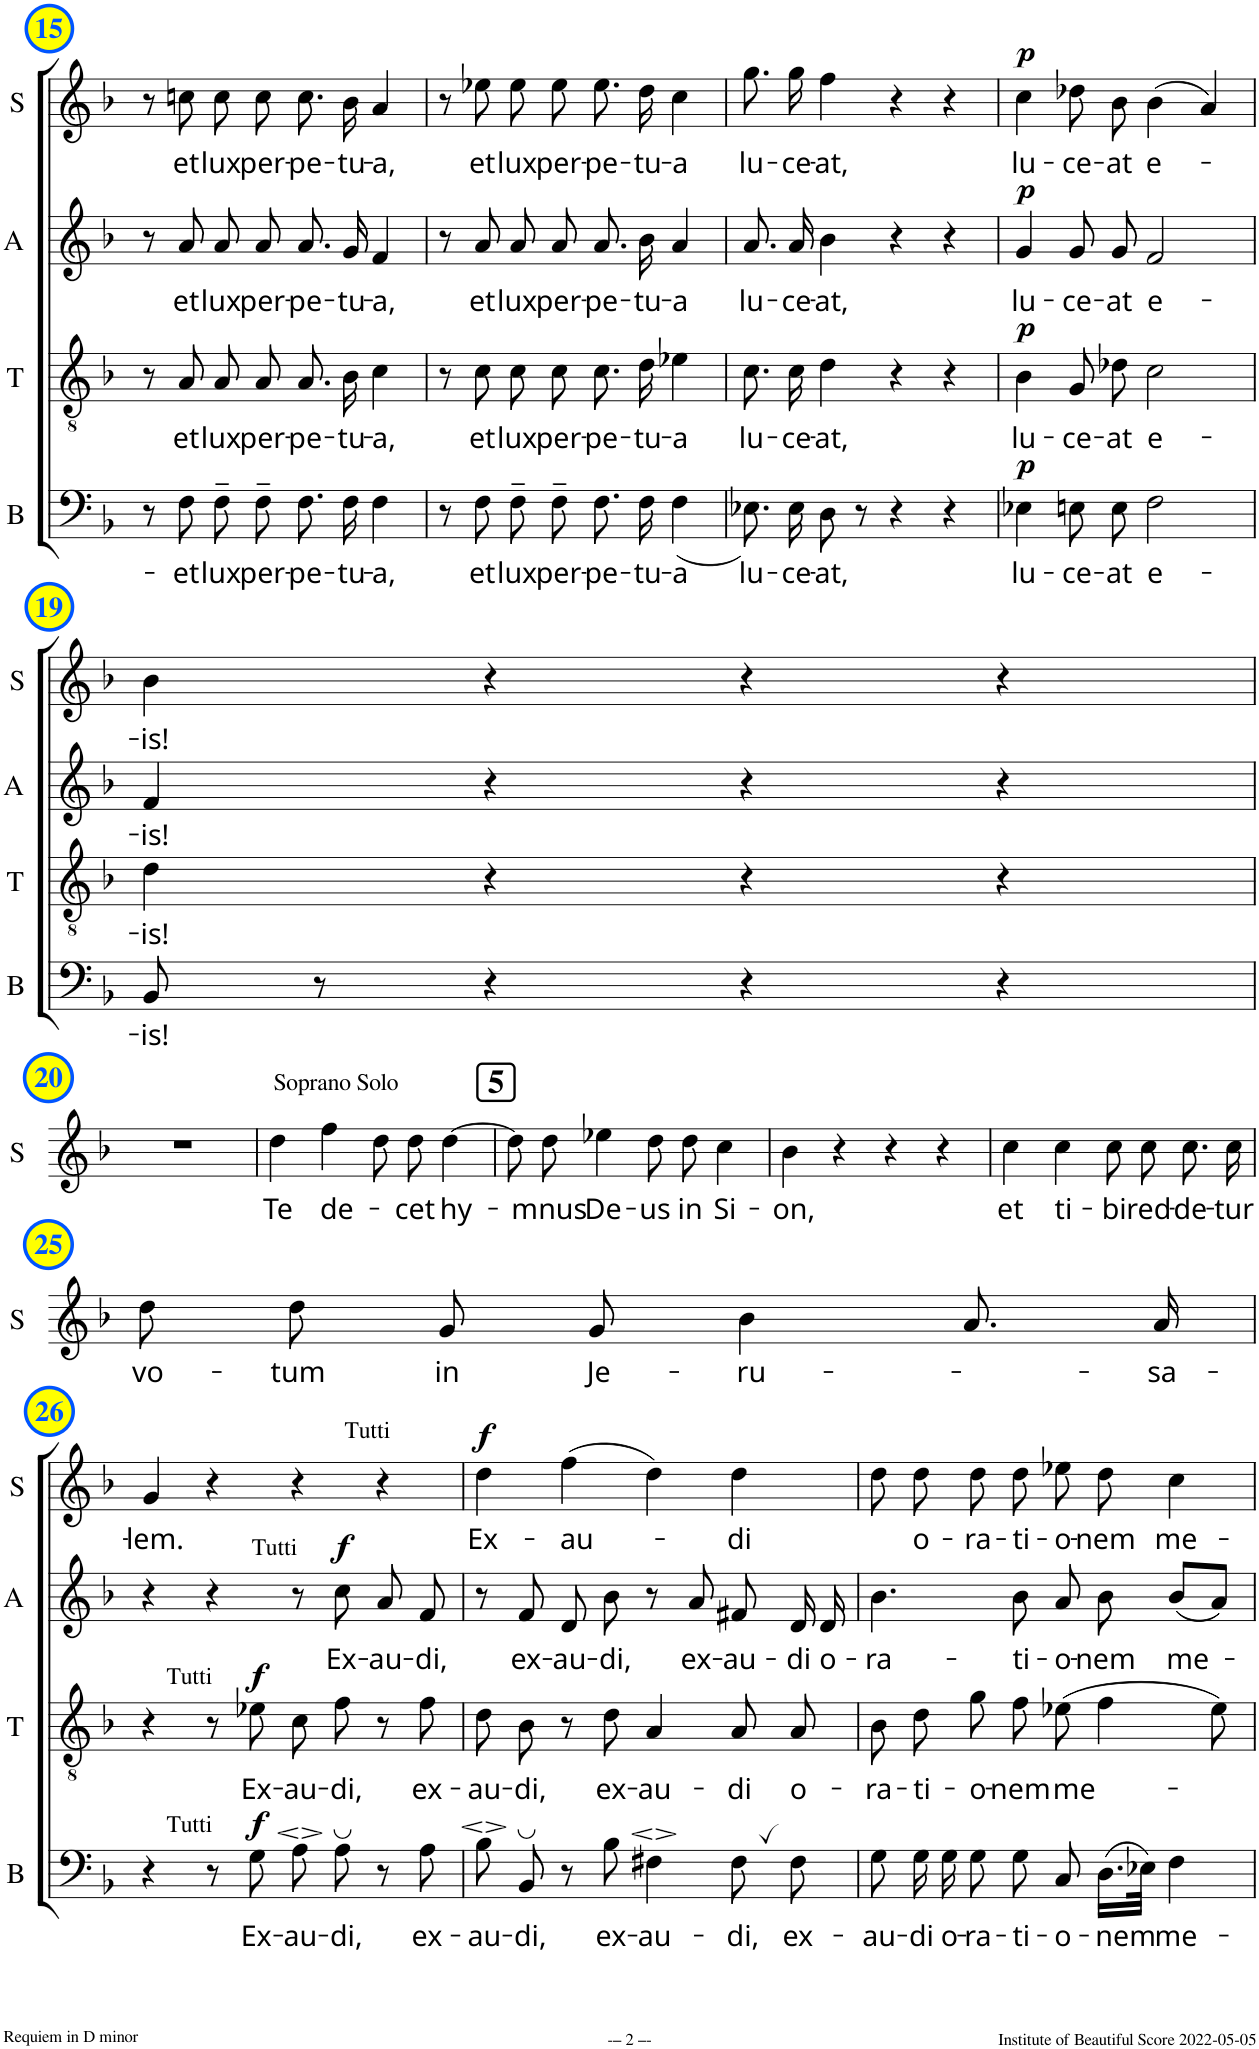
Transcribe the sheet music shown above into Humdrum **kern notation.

**kern	**text	**dynam	**kern	**text	**dynam	**kern	**text	**dynam	**kern	**text	**dynam
*part4	*part4	*part4	*part3	*part3	*part3	*part2	*part2	*part2	*part1	*part1	*part1
*staff4	*staff4	*staff4	*staff3	*staff3	*staff3	*staff2	*staff2	*staff2	*staff1	*staff1	*staff1
*I"B	*	*	*I"T	*	*	*I"A	*	*	*I"S	*	*
*I'B	*	*	*I'T	*	*	*I'A	*	*	*I'S	*	*
!!LO:PB:g=z
*clefF4	*	*	*clefGv2	*	*	*clefG2	*	*	*clefG2	*	*
*	*	*	*	*	*	*Trd1c2	*	*	*	*	*
*k[b-]	*	*	*k[b-]	*	*	*k[b-]	*	*	*k[b-]	*	*
*M4/4	*	*	*M4/4	*	*	*M4/4	*	*	*M4/4	*	*
*met(c)	*	*	*met(c)	*	*	*met(c)	*	*	*met(c)	*	*
=15	=15	=15	=15	=15	=15	=15	=15	=15	=15	=15	=15
8r	.	.	8r	.	.	8r	.	.	8r	.	.
!	!LO:LY:b	!	!	!LO:LY:b	!	!	!LO:LY:b	!	!	!LO:LY:b	!
8F\	-et	.	8A/	et	.	8a/	et	.	8ccn\	et	.
!	!LO:LY:b	!	!	!LO:LY:b	!	!	!LO:LY:b	!	!	!LO:LY:b	!
8F~\	lux	.	8A/L	lux	.	8a/	lux	.	8cc\L	lux	.
!	!LO:LY:b	!	!	!LO:LY:b	!	!	!LO:LY:b	!	!	!LO:LY:b	!
8F~\	per-	.	8A/J	per-	.	8a/	per-	.	8cc\J	per-	.
!	!LO:LY:b	!	!	!LO:LY:b	!	!	!LO:LY:b	!	!	!LO:LY:b	!
8.F\	-pe-	.	8.A/L	-pe-	.	8.a/	-pe-	.	8.cc\L	-pe-	.
!	!LO:LY:b	!	!	!LO:LY:b	!	!	!LO:LY:b	!	!	!LO:LY:b	!
16F\	-tu-	.	16B-/Jk	-tu-	.	16g/	-tu-	.	16b-\Jk	-tu-	.
!	!LO:LY:b	!	!	!LO:LY:b	!	!	!LO:LY:b	!	!	!LO:LY:b	!
4F\	-a,	.	4c\	-a,	.	4f/	-a,	.	4a/	-a,	.
=16	=16	=16	=16	=16	=16	=16	=16	=16	=16	=16	=16
8r	.	.	8r	.	.	8r	.	.	8r	.	.
!	!LO:LY:b	!	!	!LO:LY:b	!	!	!LO:LY:b	!	!	!LO:LY:b	!
8F\	et	.	8c\	et	.	8a/	et	.	8ee-X\	et	.
!	!LO:LY:b	!	!	!LO:LY:b	!	!	!LO:LY:b	!	!	!LO:LY:b	!
8F~\	lux	.	8c\L	lux	.	8a/	lux	.	8ee-\L	lux	.
!	!LO:LY:b	!	!	!LO:LY:b	!	!	!LO:LY:b	!	!	!LO:LY:b	!
8F~\	per-	.	8c\J	per-	.	8a/	per-	.	8ee-\J	per-	.
!	!LO:LY:b	!	!	!LO:LY:b	!	!	!LO:LY:b	!	!	!LO:LY:b	!
8.F\	-pe-	.	8.c\L	-pe-	.	8.a/	-pe-	.	8.ee-\L	-pe-	.
!	!LO:LY:b	!	!	!LO:LY:b	!	!	!LO:LY:b	!	!	!LO:LY:b	!
16F\	-tu-	.	16d\Jk	-tu-	.	16b-\	-tu-	.	16dd\Jk	-tu-	.
!	!LO:LY:b	!	!	!LO:LY:b	!	!	!LO:LY:b	!	!	!LO:LY:b	!
(<4F\	-a	.	4e-X\	-a	.	4a/	-a	.	4cc\	-a	.
=17	=17	=17	=17	=17	=17	=17	=17	=17	=17	=17	=17
!	!LO:LY:b	!	!	!LO:LY:b	!	!	!LO:LY:b	!	!	!LO:LY:b	!
8.E-X\)	lu-	.	8.c\L	lu-	.	8.a/	lu-	.	8.gg\L	lu-	.
!	!LO:LY:b	!	!	!LO:LY:b	!	!	!LO:LY:b	!	!	!LO:LY:b	!
16E-\	-ce-	.	16c\Jk	-ce-	.	16a/	-ce-	.	16gg\Jk	-ce-	.
!	!LO:LY:b	!	!	!LO:LY:b	!	!	!LO:LY:b	!	!	!LO:LY:b	!
8D\	-at,	.	4d\	-at,	.	4b-\	-at,	.	4ff\	-at,	.
8r	.	.	.	.	.	.	.	.	.	.	.
4r	.	.	4r	.	.	4r	.	.	4r	.	.
4r	.	.	4r	.	.	4r	.	.	4r	.	.
=18	=18	=18	=18	=18	=18	=18	=18	=18	=18	=18	=18
!	!LO:LY:b	!LO:DY:a	!	!LO:LY:b	!LO:DY:a	!	!LO:LY:b	!LO:DY:a	!	!LO:LY:b	!LO:DY:a
4E-X\	lu-	p	4B-\	lu-	p	4g/	lu-	p	4cc\	lu-	p
!	!LO:LY:b	!	!	!LO:LY:b	!	!	!LO:LY:b	!	!	!LO:LY:b	!
8En\	-ce-	.	8G\L	-ce-	.	8g/	-ce-	.	8dd-X\L	-ce-	.
!	!LO:LY:b	!	!	!LO:LY:b	!	!	!LO:LY:b	!	!	!LO:LY:b	!
8E\	-at	.	8d-X\J	-at	.	8g/	-at	.	8b-\J	-at	.
!	!LO:LY:b	!	!	!LO:LY:b	!	!	!LO:LY:b	!	!	!LO:LY:b	!
2F\	e-	.	2c\	e-	.	2f/	e-	.	(4b-\	e-	.
.	.	.	.	.	.	.	.	.	4a/)	.	.
!!LO:LB:g=z
=19	=19	=19	=19	=19	=19	=19	=19	=19	=19	=19	=19
!	!LO:LY:b	!	!	!LO:LY:b	!	!	!LO:LY:b	!	!	!LO:LY:b	!
8BB-/	-is!	.	4d\	-is!	.	4f/	-is!	.	4b-\	-is!	.
8r	.	.	.	.	.	.	.	.	.	.	.
4r	.	.	4r	.	.	4r	.	.	4r	.	.
4r	.	.	4r	.	.	4r	.	.	4r	.	.
4r	.	.	4r	.	.	4r	.	.	4r	.	.
!!LO:LB:g=z
=20	=20	=20	=20	=20	=20	=20	=20	=20	=20	=20	=20
1r	.	.	1r	.	.	1r	.	.	1r	.	.
=21	=21	=21	=21	=21	=21	=21	=21	=21	=21	=21	=21
!	!	!	!	!	!	!	!	!	!LO:TX:a:t=Soprano Solo	!	!
!	!	!	!	!	!	!	!	!	!	!LO:LY:b	!
1r	.	.	1r	.	.	1r	.	.	4dd\	Te	.
!	!	!	!	!	!	!	!	!	!	!LO:LY:b	!
.	.	.	.	.	.	.	.	.	4ff\	de-	.
.	.	.	.	.	.	.	.	.	8dd\L	.	.
!	!	!	!	!	!	!	!	!	!	!LO:LY:b	!
.	.	.	.	.	.	.	.	.	8dd\J	-cet	.
!	!	!	!	!	!	!	!	!	!	!LO:LY:b	!
.	.	.	.	.	.	.	.	.	[4dd\	hy-	.
!!LO:REH:place=s1:a:B:cj:fs=14:t=5
=22	=22	=22	=22	=22	=22	=22	=22	=22	=22	=22	=22
1r	.	.	1r	.	.	1r	.	.	8dd\L]	.	.
!	!	!	!	!	!	!	!	!	!	!LO:LY:b	!
.	.	.	.	.	.	.	.	.	8dd\J	-mnus	.
!	!	!	!	!	!	!	!	!	!	!LO:LY:b	!
.	.	.	.	.	.	.	.	.	4ee-X\	De-	.
!	!	!	!	!	!	!	!	!	!	!LO:LY:b	!
.	.	.	.	.	.	.	.	.	8dd\L	-us	.
!	!	!	!	!	!	!	!	!	!	!LO:LY:b	!
.	.	.	.	.	.	.	.	.	8dd\J	in	.
!	!	!	!	!	!	!	!	!	!	!LO:LY:b	!
.	.	.	.	.	.	.	.	.	4cc\	Si-	.
=23	=23	=23	=23	=23	=23	=23	=23	=23	=23	=23	=23
!	!	!	!	!	!	!	!	!	!	!LO:LY:b	!
1r	.	.	1r	.	.	1r	.	.	4b-\	-on,	.
.	.	.	.	.	.	.	.	.	4r	.	.
.	.	.	.	.	.	.	.	.	4r	.	.
.	.	.	.	.	.	.	.	.	4r	.	.
=24	=24	=24	=24	=24	=24	=24	=24	=24	=24	=24	=24
!	!	!	!	!	!	!	!	!	!	!LO:LY:b	!
1r	.	.	1r	.	.	1r	.	.	4cc\	et	.
!	!	!	!	!	!	!	!	!	!	!LO:LY:b	!
.	.	.	.	.	.	.	.	.	4cc\	ti-	.
!	!	!	!	!	!	!	!	!	!	!LO:LY:b	!
.	.	.	.	.	.	.	.	.	8cc\L	-bi	.
!	!	!	!	!	!	!	!	!	!	!LO:LY:b	!
.	.	.	.	.	.	.	.	.	8cc\J	red-	.
!	!	!	!	!	!	!	!	!	!	!LO:LY:b	!
.	.	.	.	.	.	.	.	.	8.cc\L	-de-	.
!	!	!	!	!	!	!	!	!	!	!LO:LY:b	!
.	.	.	.	.	.	.	.	.	16cc\Jk	-tur	.
!!LO:LB:g=z
=25	=25	=25	=25	=25	=25	=25	=25	=25	=25	=25	=25
!	!	!	!	!	!	!	!	!	!	!LO:LY:b	!
1r	.	.	1r	.	.	1r	.	.	8dd\L	vo-	.
!	!	!	!	!	!	!	!	!	!	!LO:LY:b	!
.	.	.	.	.	.	.	.	.	8dd\J	-tum	.
!	!	!	!	!	!	!	!	!	!	!LO:LY:b	!
.	.	.	.	.	.	.	.	.	8g/L	in	.
!	!	!	!	!	!	!	!	!	!	!LO:LY:b	!
.	.	.	.	.	.	.	.	.	8g/J	Je-	.
!	!	!	!	!	!	!	!	!	!	!LO:LY:b	!
.	.	.	.	.	.	.	.	.	4b-\	-ru-	.
.	.	.	.	.	.	.	.	.	8.a/L	.	.
!	!	!	!	!	!	!	!	!	!	!LO:LY:b	!
.	.	.	.	.	.	.	.	.	16a/Jk	-sa-	.
!!LO:LB:g=z
=26	=26	=26	=26	=26	=26	=26	=26	=26	=26	=26	=26
!	!	!	!	!	!	!	!	!	!	!LO:LY:b	!
4r	.	.	4r	.	.	4r	.	.	4g/	-lem.	.
8r	.	.	8r	.	.	4r	.	.	4r	.	.
!	!	!	!LO:TX:a:t=Tutti	!	!	!	!	!	!	!	!
!LO:TX:a:t=Tutti	!	!	!	!	!	!	!	!	!	!	!
!	!LO:LY:b	!LO:DY:a	!	!LO:LY:b	!LO:DY:a	!	!	!	!	!	!
8G\	Ex-	f	8e-X\	Ex-	f	.	.	.	.	.	.
!	!LO:LY:b	!	!	!LO:LY:b	!	!	!	!	!	!	!
8A\	-au-	.	8c\L	-au-	.	8r	.	.	4r	.	.
!	!	!	!	!	!	!LO:TX:a:t=Tutti	!	!	!	!	!
!	!LO:LY:b	!	!	!LO:LY:b	!	!	!LO:LY:b	!LO:DY:a	!	!	!
8A\	-di,	.	8f\J	-di,	.	8cc\	Ex-	f	.	.	.
!	!	!	!	!	!	!	!LO:LY:b	!	!	!	!
8r	.	.	8r	.	.	8a/	-au-	.	4r	.	.
!	!LO:LY:b	!	!	!LO:LY:b	!	!	!LO:LY:b	!	!	!	!
8A\	ex-	.	8f\	ex-	.	8f/	-di,	.	.	.	.
=27	=27	=27	=27	=27	=27	=27	=27	=27	=27	=27	=27
!	!	!	!	!	!	!	!	!	!LO:TX:a:t=Tutti	!	!
!	!LO:LY:b	!	!	!LO:LY:b	!	!	!	!	!	!LO:LY:b	!LO:DY:a
8B-\	-au-	.	8d\L	-au-	.	8r	.	.	4dd\	Ex-	f
!	!LO:LY:b	!	!	!LO:LY:b	!	!	!LO:LY:b	!	!	!	!
8BB->/	-di,	.	8B-\J	-di,	.	8f/	ex-	.	.	.	.
!	!	!	!	!	!	!	!LO:LY:b	!	!	!LO:LY:b	!
8r	.	.	8r	.	.	8d/	-au-	.	(4ff\	-au-	.
!	!LO:LY:b	!	!	!LO:LY:b	!	!	!LO:LY:b	!	!	!	!
8B-\	ex-	.	8d\	ex-	.	8b-\	-di,	.	.	.	.
!	!LO:LY:b	!	!	!LO:LY:b	!	!	!	!	!	!	!
4F#X\	-au-	.	4A/	-au-	.	8r	.	.	4dd\)	.	.
!	!	!	!	!	!	!	!LO:LY:b	!	!	!	!
.	.	.	.	.	.	8a/	ex-	.	.	.	.
!	!LO:LY:b	!	!	!LO:LY:b	!	!	!LO:LY:b	!	!	!LO:LY:b	!
8F#,\	-di,	.	8A/L	-di	.	8f#X/	-au-	.	4dd\	-di	.
!	!LO:LY:b	!	!	!LO:LY:b	!	!	!LO:LY:b	!	!	!	!
8F#\	ex-	.	8A/J	o-	.	16d/	-di	.	.	.	.
!	!	!	!	!	!	!	!LO:LY:b	!	!	!	!
.	.	.	.	.	.	16d/	o-	.	.	.	.
=28	=28	=28	=28	=28	=28	=28	=28	=28	=28	=28	=28
!	!LO:LY:b	!	!	!LO:LY:b	!	!	!LO:LY:b	!	!	!	!
8G\	-au-	.	8B-\L	-ra-	.	4.b-\	-ra-	.	8dd\L	.	.
!	!LO:LY:b	!	!	!LO:LY:b	!	!	!	!	!	!LO:LY:b	!
16G\	-di	.	8d\J	-ti-	.	.	.	.	8dd\J	o-	.
!	!LO:LY:b	!	!	!	!	!	!	!	!	!	!
16G\	o-	.	.	.	.	.	.	.	.	.	.
!	!LO:LY:b	!	!	!LO:LY:b	!	!	!	!	!	!LO:LY:b	!
8G\	-ra-	.	8g\L	-o-	.	.	.	.	8dd\L	-ra-	.
!	!LO:LY:b	!	!	!LO:LY:b	!	!	!LO:LY:b	!	!	!LO:LY:b	!
8G\	-ti-	.	8f\J	-nem	.	8b-\	-ti-	.	8dd\J	-ti-	.
!	!LO:LY:b	!	!	!LO:LY:b	!	!	!LO:LY:b	!	!	!LO:LY:b	!
8C/	-o-	.	(8e-X\	me-	.	8a/	-o-	.	8ee-X\L	-o-	.
!	!LO:LY:b	!	!	!	!	!	!LO:LY:b	!	!	!LO:LY:b	!
(16.D\LL	-nem	.	4f\	.	.	8b-\	-nem	.	8dd\J	-nem	.
32E-X\JJk)	.	.	.	.	.	.	.	.	.	.	.
!	!LO:LY:b	!	!	!	!	!	!LO:LY:b	!	!	!LO:LY:b	!
4F\	me-	.	.	.	.	(8b-/L	me-	.	4cc\	me-	.
.	.	.	8e-\)	.	.	8a/J)	.	.	.	.	.
=	=	=	=	=	=	=	=	=	=	=	=
*-	*-	*-	*-	*-	*-	*-	*-	*-	*-	*-	*-
